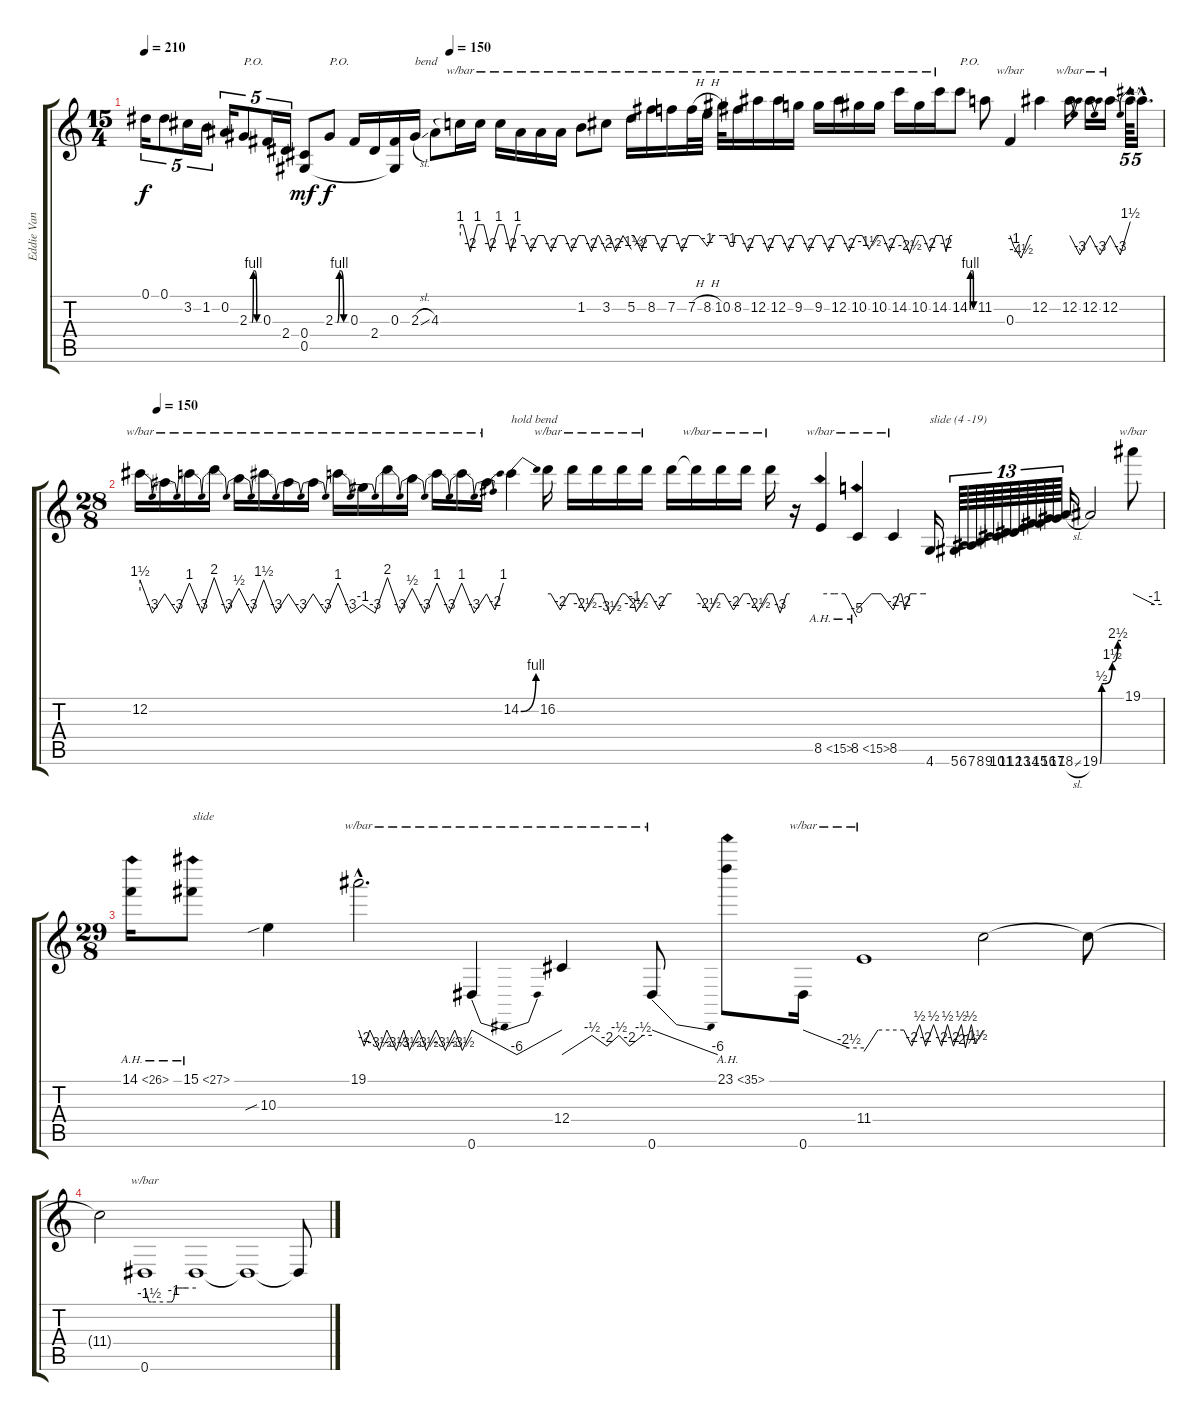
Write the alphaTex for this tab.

\track ("Eddie Van Halen" "Eddie Van ") {instrument distortionguitar}
\staff {score tabs}
\tuning (Eb4 Bb3 Gb3 Db3 Ab2 Eb2) {hide}
\ts (15 4)
\tempo 210
\tempo (150 0.3)
\clef g2
\ks c
0.1.16{tu (5 4) dy f} 0.1.8{tu (5 4)} 3.2.16{tu (5 4)} 1.2.16{tu (5 4)} 0.2.16{tu (5 4)} 2.3{be (custom 0 0 13 0 15 0 24 4 30 4 35 4 45 0 60 0)}.8{tu (5 4) txt "P.O."} 0.3.16{tu (5 4)} 2.4.16{tu (5 4)} (0.4 0.5).8{dy mf} 2.3{be (custom 0 0 11 0 22 4 30 4 32 4 45 0 60 0)}.8{txt "P.O." dy f} 0.3.16 2.4.16 (0.3 0.5{t}).16 2.3{sl}.16{txt "bend"} 4.3.8 4.3{t}.16{tbe (custom default 0 4 9 4 30 -8 51 4 60 4)} 4.3{t}.16{tbe (custom default 0 4 10 4 30 -8 54 4 60 4)} 4.3{t}.16{tbe (custom default 0 4 10 4 30 -8 50 4 60 4)} 4.3{t}.16{tbe (custom default 0 0 11 0 30 -8 51 0 60 0)} 4.3{t}.16{tbe (custom default 0 0 9 0 30 -8 50 0 52 0 60 0)} 4.3{t}.16{tbe (custom default 0 0 10 0 30 -8 52 0 60 0)} 1.2.8{tbe (custom default 0 0 8 0 24 -8 39 0 42 0 60 -8)} 3.2.8{tbe (custom default 0 0 8 0 22 -8 40 0 60 -6)} 5.2.16{tbe (custom default 0 0 8 0 30 -8 44 0 60 0)} 8.2.16{tbe (custom default 0 0 10 0 30 -8 48 0 60 0)} 7.2.16{tbe (custom default 0 0 13 0 30 -8 50 0 60 0)} 7.2{h}.32{tbe (custom default 0 0 20 0 27 0 60 -4)} 8.2{h}.32{tbe (custom default 0 -4 24 0 60 0)} 10.2.32{tbe (custom default 0 0 16 0 30 -4 42 -4 48 0 60 0)} 8.2.16{tbe (custom default 0 0 9 0 30 -8 49 0 53 0 60 0)} 12.2.16{tbe (custom default 0 0 11 0 30 -8 49 0 60 0)} 12.2.16{tbe (custom default 0 0 10 0 30 -8 49 0 60 0)} 9.2.16{tbe (custom default 0 0 10 0 30 -8 51 0 60 0)} 9.2.16{tbe (custom default 0 0 10 0 30 -8 49 0 60 0)} 12.2.16{tbe (custom default 0 0 9 0 30 -8 51 0 60 0)} 10.2.16{tbe (custom default 0 0 10 0 30 -6 52 0 60 0)} 10.2.16{tbe (custom default 0 0 10 0 30 -8 50 0 60 0)} 14.2.16{tbe (custom default 0 0 9 0 30 -10 49 0 60 0)} 10.2.16{tbe (custom default 0 0 10 0 30 -8 48 0 60 0)} 14.2.16{tbe (custom default 0 0 11 0 30 -8 49 0 60 0)} 14.2{be (custom 0 0 7 0 12 4 30 4 49 4 57 0 60 0)}.8{txt "P.O."} 11.2.8 0.3.4{tbe (custom default 0 0 10 -4 30 -18 54 0 60 0)} 12.2.4 12.2.16{tbe (dip default 0 0 30 -12 60 0)} 12.2.16{tbe (dip default 0 0 30 -12 60 0)} 12.2.16{tbe (dip default 0 0 30 -12 60 6)} 12.2{hac t}.64{d tu (5 4)} 12.2{hac t}.16{d tu (5 4)} |
\ts (28 8)
\tempo (150 0.017857142857142856)
12.2.16{tbe (dip default 0 6 30 -12 60 0)} 12.2{t}.16{tbe (dip default 0 0 30 -12 60 4)} 12.2{t}.16{tbe (dip default 0 4 30 -12 60 8)} 12.2{t}.16{tbe (dip default 0 8 30 -12 60 2)} 12.2{t}.16{tbe (dip default 0 2 30 -12 60 6)} 12.2{t}.16{tbe (dip default 0 6 30 -12 60 0)} 12.2{t}.16{tbe (dip default 0 0 30 -12 60 0)} 12.2{t}.16{tbe (dip default 0 0 30 -12 60 4)} 12.2{t}.16{tbe (dip default 0 4 30 -12 60 -4)} 12.2{t}.16{tbe (dip default 0 -4 30 -12 60 8)} 12.2{t}.16{tbe (dip default 0 8 30 -12 60 2)} 12.2{t}.16{tbe (dip default 0 2 30 -12 60 4)} 12.2{t}.16{tbe (dip default 0 4 30 -12 60 4)} 12.2{t}.16{tbe (dip default 0 4 30 -12 60 0)} 12.2{t}.16{tbe (dip default 0 0 30 -8 60 4)} 14.2{be (bend 0 0 60 4)}.4{txt "hold bend"} 16.2.16{tbe (custom default 0 0 7 0 30 -8 51 0 60 0)} 16.2{t}.16{tbe (custom default 0 0 9 0 30 -10 53 0 60 0)} 16.2{t}.16{tbe (custom default 0 0 12 0 30 -14 60 0)} 16.2{t}.16{tbe (custom default 0 0 8 0 30 -4 34 -10 60 0)} 16.2{t}.16{tbe (custom default 0 0 8 0 30 -8 50 0 60 0)} 16.2{t}.16 16.2{t}.16{tbe (custom default 0 0 6 0 30 -10 32 -10 54 0 60 0)} 16.2{t}.16{tbe (custom default 0 0 7 0 30 -8 54 0 60 0)} 16.2{t}.16{tbe (custom default 0 0 8 0 30 -10 53 0 60 0)} 16.2{t}.16{tbe (custom default 0 0 8 0 30 -12 51 0 60 0)} r.16 8.5{ah 7}.4{tbe (custom default 0 0 23 0 41 0 60 -20)} 8.5{ah 7}.4{tbe (custom default 0 -8 24 0 30 0 40 0 60 -8)} 8.5.4{tbe (custom default 0 -8 11 0 15 0 21 -8 31 0 36 0 56 0 60 0) volume 9} 4.6.16{txt "slide (4 -19)" volume 15} 5.6.64{tu (13 8)} 6.6.64{tu (13 8)} 7.6.64{tu (13 8)} 8.6.64{tu (13 8)} 9.6.64{tu (13 8)} 10.6.64{tu (13 8)} 11.6.64{tu (13 8)} 12.6.64{tu (13 8)} 13.6.64{tu (13 8)} 14.6.64{tu (13 8)} 15.6.64{tu (13 8)} 16.6.64{tu (13 8)} 17.6.64{tu (13 8)} 18.6{sl}.16 19.6{be (custom 0 0 5 2 14 2 35 6 51 10 60 10)}.2 19.1.8{tbe (custom default 0 0 45 -4 60 -4)} |
\ts (29 8)
14.1{ah 12}.16 15.1{ah 12}.8{txt "slide"} 10.3{sib}.4{volume 10} 19.1{hac}.2{d tbe (custom default 0 0 3 -8 6 0 11 -14 15 0 20 -14 24 0 27 -14 32 0 36 -14 41 0 46 -14 51 0 55 -14 60 0) volume 15} 0.6.4{tbe (dip default 0 0 30 -24 60 0)} 12.4.4{tbe (custom default 0 -24 20 -2 30 -8 38 -2 45 -8 54 -2 60 -2)} 0.6.8{tbe (dive default 0 0 60 -24)} 23.1{ah 12}.8 0.6.16{tbe (custom default 0 0 45 -10 60 -10)} 11.4.1{tbe (custom default 0 -16 7 0 20 0 24 -8 28 2 31 -8 35 2 39 -8 42 2 45 -8 49 2 51 -10 54 2 56 -6 60 0)} 11.4{t}.2 11.4{t}.8 |
11.4{t}.2 0.6.1{tbe (custom default 0 0 5 -6 8 -6 30 -6 32 -6 34 -4 36 0 44 0 48 0 60 0)} 0.6{t}.1 0.6{t}.1 0.6{t}.8
